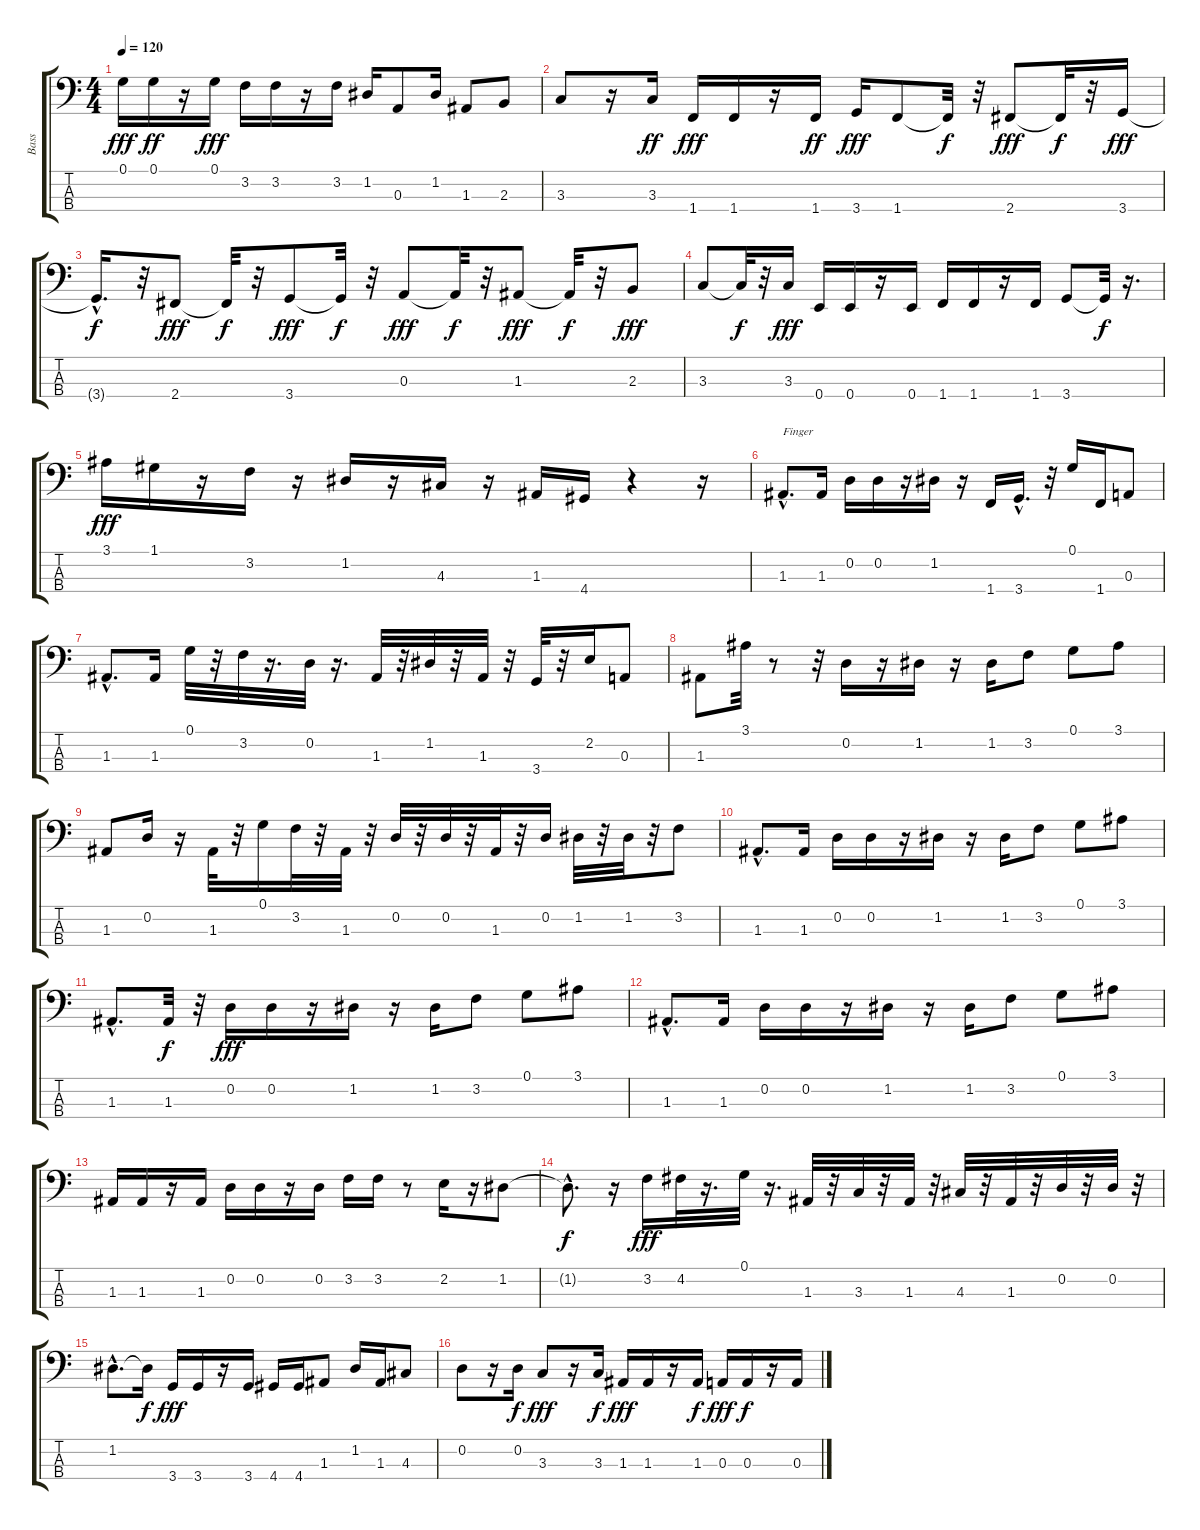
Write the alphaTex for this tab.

\track ("Bass" "Bass") {instrument electricbassfinger}
\staff {score tabs}
\tuning (G2 D2 A1 E1) {hide}
\ts (4 4)
\tempo 120
\clef f4
\ks c
0.1.16{dy fff} 0.1.16{dy ff} r.16 0.1.16{dy fff} 3.2.16 3.2.16 r.16 3.2.16 1.2.16 0.3.8 1.2.16 1.3.8 2.3.8 |
3.3.8 r.16 3.3.16{dy ff} 1.4.16{dy fff} 1.4.16 r.16 1.4.16{dy ff} 3.4.16{dy fff} 1.4.8 1.4{t}.32{dy f} r.32 2.4.8{dy fff} 2.4{t}.32{dy f} r.32 3.4.16{dy fff} |
3.4{hac t}.16{d dy f} r.32 2.4.8{dy fff} 2.4{t}.32{dy f} r.32 3.4.8{dy fff} 3.4{t}.32{dy f} r.32 0.3.8{dy fff} 0.3{t}.32{dy f} r.32 1.3.8{dy fff} 1.3{t}.32{dy f} r.32 2.3.8{dy fff} |
3.3.8 3.3{t}.32{dy f} r.32 3.3.16{dy fff} 0.4.16 0.4.16 r.16 0.4.16 1.4.16 1.4.16 r.16 1.4.16 3.4.8 3.4{t}.32{dy f} r.16{d} |
3.1.16{dy fff} 1.1.16 r.16 3.2.16 r.16 1.2.16 r.16 4.3.16 r.16 1.3.16 4.4.16 r.4 r.16 |
1.3{hac}.8{d txt "Finger" volume 16 instrument electricbassfinger} 1.3.16 0.2.16 0.2.16 r.16 1.2.16 r.16 1.4.16 3.4{hac}.16{d} r.32 0.1.16 1.4.16 0.3.8 |
1.3{hac}.8{d} 1.3.16 0.1.32 r.32 3.2.32 r.16{d} 0.2.32 r.16{d} 1.3.32 r.32 1.2.32 r.32 1.3.32 r.32 3.4.32 r.32 2.2.16 0.3.8 |
1.3.8 3.1.32 r.8 r.32 0.2.16 r.16 1.2.16 r.16 1.2.16 3.2.8 0.1.8 3.1.8 |
1.3.8 0.2.16 r.16 1.3.32 r.32 0.1.16 3.2.32 r.32 1.3.32 r.32 0.2.32 r.32 0.2.32 r.32 1.3.32 r.32 0.2.16 1.2.32 r.32 1.2.32 r.32 3.2.8 |
1.3{hac}.8{d} 1.3.16 0.2.16 0.2.16 r.16 1.2.16 r.16 1.2.16 3.2.8 0.1.8 3.1.8 |
1.3{hac}.8{d} 1.3.32{dy f} r.32 0.2.16{dy fff} 0.2.16 r.16 1.2.16 r.16 1.2.16 3.2.8 0.1.8 3.1.8 |
1.3{hac}.8{d} 1.3.16 0.2.16 0.2.16 r.16 1.2.16 r.16 1.2.16 3.2.8 0.1.8 3.1.8 |
1.3.16 1.3.16 r.16 1.3.16 0.2.16 0.2.16 r.16 0.2.16 3.2.16 3.2.16 r.8 2.2.16 r.16 1.2.8 |
1.2{hac t}.8{d dy f} r.16 3.2.16{dy fff} 4.2.32 r.16{d} 0.1.32 r.16{d} 1.3.32 r.32 3.3.32 r.32 1.3.32 r.32 4.3.32 r.32 1.3.32 r.32 0.2.32 r.32 0.2.32 r.32 |
1.2{hac}.8{d} 1.2{t}.16{dy f} 3.4.16{dy fff} 3.4.16 r.16 3.4.16 4.4.16 4.4.16 1.3.8 1.2.16 1.3.16 4.3.8 |
0.2.8 r.16 0.2.16{dy f} 3.3.8{dy fff} r.16 3.3.16{dy f} 1.3.16{dy fff} 1.3.16 r.16 1.3.16{dy f} 0.3.16{dy fff} 0.3.16{dy f} r.16 0.3.16
